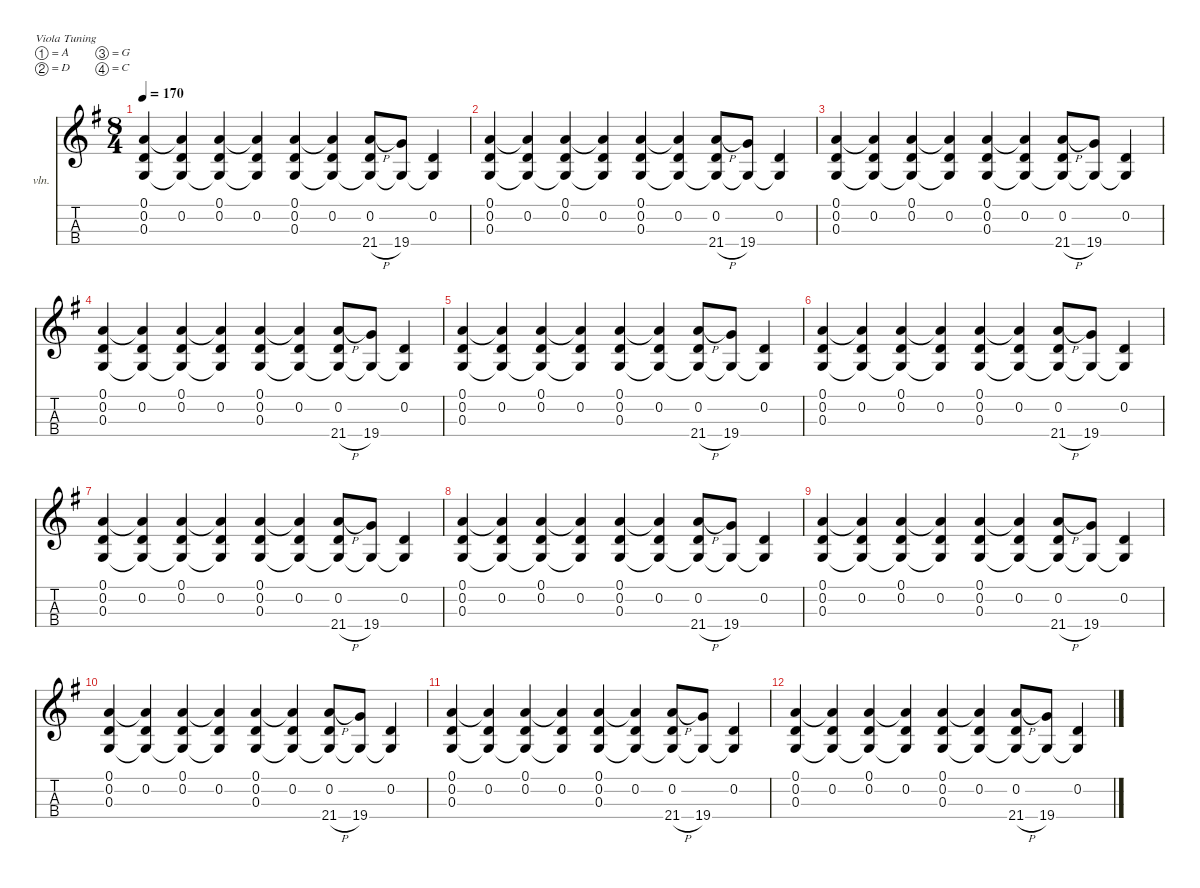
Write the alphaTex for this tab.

\defaultSystemsLayout 4
\hideDynamics
\bracketExtendMode nobrackets
\firstSystemTrackNameOrientation horizontal
\otherSystemsTrackNameOrientation horizontal
\track ("Violin" "vln.") {instrument violin}
\staff {score tabs}
\tuning (A4 D4 G3 C3)
\ts (8 4)
\tempo 170
\clef g2
\ks g
(0.1 0.2 0.3).4{dy mf} (0.2 0.3{t} 0.1{t}).4 (0.1 0.2 0.3{t}).4 (0.2 0.3{t} 0.1{t}).4 (0.1 0.2 0.3).4 (0.2 0.3{t} 0.1{t}).4 (21.4{h} 0.2 0.3{t}).8 (19.4 0.3{t}).8 (0.2 0.3{t}).4 |
(0.1 0.2 0.3).4 (0.2 0.3{t} 0.1{t}).4 (0.1 0.2 0.3{t}).4 (0.2 0.3{t} 0.1{t}).4 (0.1 0.2 0.3).4 (0.2 0.3{t} 0.1{t}).4 (21.4{h} 0.2 0.3{t}).8 (19.4 0.3{t}).8 (0.2 0.3{t}).4 |
(0.1 0.2 0.3).4 (0.2 0.3{t} 0.1{t}).4 (0.1 0.2 0.3{t}).4 (0.2 0.3{t} 0.1{t}).4 (0.1 0.2 0.3).4 (0.2 0.3{t} 0.1{t}).4 (21.4{h} 0.2 0.3{t}).8 (19.4 0.3{t}).8 (0.2 0.3{t}).4 |
(0.1 0.2 0.3).4 (0.2 0.3{t} 0.1{t}).4 (0.1 0.2 0.3{t}).4 (0.2 0.3{t} 0.1{t}).4 (0.1 0.2 0.3).4 (0.2 0.3{t} 0.1{t}).4 (21.4{h} 0.2 0.3{t}).8 (19.4 0.3{t}).8 (0.2 0.3{t}).4 |
(0.1 0.2 0.3).4 (0.2 0.3{t} 0.1{t}).4 (0.1 0.2 0.3{t}).4 (0.2 0.3{t} 0.1{t}).4 (0.1 0.2 0.3).4 (0.2 0.3{t} 0.1{t}).4 (21.4{h} 0.2 0.3{t}).8 (19.4 0.3{t}).8 (0.2 0.3{t}).4 |
(0.1 0.2 0.3).4 (0.2 0.3{t} 0.1{t}).4 (0.1 0.2 0.3{t}).4 (0.2 0.3{t} 0.1{t}).4 (0.1 0.2 0.3).4 (0.2 0.3{t} 0.1{t}).4 (21.4{h} 0.2 0.3{t}).8 (19.4 0.3{t}).8 (0.2 0.3{t}).4 |
(0.1 0.2 0.3).4 (0.2 0.3{t} 0.1{t}).4 (0.1 0.2 0.3{t}).4 (0.2 0.3{t} 0.1{t}).4 (0.1 0.2 0.3).4 (0.2 0.3{t} 0.1{t}).4 (21.4{h} 0.2 0.3{t}).8 (19.4 0.3{t}).8 (0.2 0.3{t}).4 |
(0.1 0.2 0.3).4 (0.2 0.3{t} 0.1{t}).4 (0.1 0.2 0.3{t}).4 (0.2 0.3{t} 0.1{t}).4 (0.1 0.2 0.3).4 (0.2 0.3{t} 0.1{t}).4 (21.4{h} 0.2 0.3{t}).8 (19.4 0.3{t}).8 (0.2 0.3{t}).4 |
(0.1 0.2 0.3).4 (0.2 0.3{t} 0.1{t}).4 (0.1 0.2 0.3{t}).4 (0.2 0.3{t} 0.1{t}).4 (0.1 0.2 0.3).4 (0.2 0.3{t} 0.1{t}).4 (21.4{h} 0.2 0.3{t}).8 (19.4 0.3{t}).8 (0.2 0.3{t}).4 |
(0.1 0.2 0.3).4 (0.2 0.3{t} 0.1{t}).4 (0.1 0.2 0.3{t}).4 (0.2 0.3{t} 0.1{t}).4 (0.1 0.2 0.3).4 (0.2 0.3{t} 0.1{t}).4 (21.4{h} 0.2 0.3{t}).8 (19.4 0.3{t}).8 (0.2 0.3{t}).4 |
(0.1 0.2 0.3).4 (0.2 0.3{t} 0.1{t}).4 (0.1 0.2 0.3{t}).4 (0.2 0.3{t} 0.1{t}).4 (0.1 0.2 0.3).4 (0.2 0.3{t} 0.1{t}).4 (21.4{h} 0.2 0.3{t}).8 (19.4 0.3{t}).8 (0.2 0.3{t}).4 |
(0.1 0.2 0.3).4 (0.2 0.3{t} 0.1{t}).4 (0.1 0.2 0.3{t}).4 (0.2 0.3{t} 0.1{t}).4 (0.1 0.2 0.3).4 (0.2 0.3{t} 0.1{t}).4 (21.4{h} 0.2 0.3{t}).8 (19.4 0.3{t}).8 (0.2 0.3{t}).4
